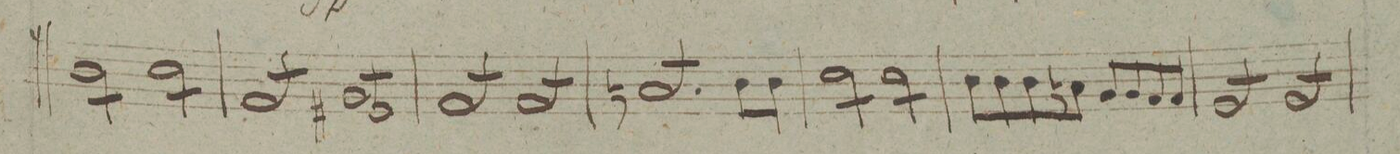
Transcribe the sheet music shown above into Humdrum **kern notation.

**kern	**dynam
*I"Viola	*
*clefC3	*
*k[b-]	*
*met(c|)	*
*M2/2	*
8c\L	.
8c\	.
8c\	.
8c\J	.
8d\L	.
8d\	.
8d\	.
8d\J	.
=39	=39
8G/L	.
8G/	.
8G/	.
8G/J	.
8AL 8F#X/	.
8A 8F#/	.
8A 8F#/	.
8AJ 8F#/	.
=40	=40
8G/L	.
8G/	.
8G/	.
8G/J	.
8G/L	.
8G/	.
8G/	.
8G/J	.
=41	=41
8Bn/L	.
8B/	.
8B/	.
8B/	.
8B/	.
8B/J	.
*Xtremolo	*
8c\L	.
8c\J	.
=42	=42
*tremolo	*
8d\L	.
8d\	.
8d\	.
8d\J	.
8d\L	.
8d\	.
8d\	.
8d\J	.
*Xtremolo	*
=43	=43
8c\L	.
8c\	.
8c\	.
8Bn\J	.
8A/L	.
8A/	.
8G/	.
8G/J	.
=44	=44
*tremolo	*
8F/L	.
8F/	.
8F/	.
8F/J	.
8F/L	.
8F/	.
8F/	.
8F/J	.
=45	=45
*-	*-
